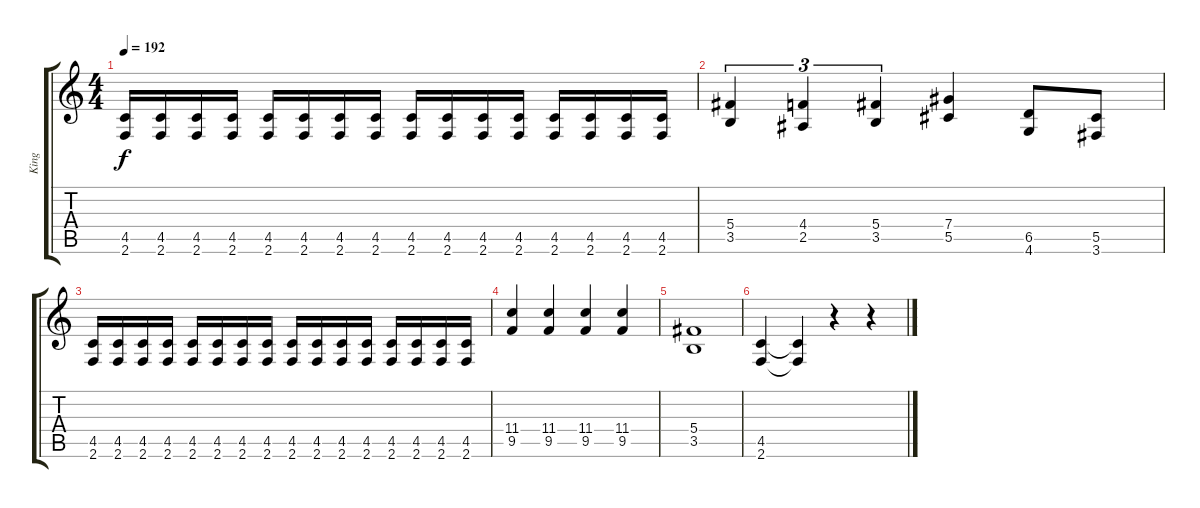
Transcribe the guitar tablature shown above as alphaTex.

\track ("King" "King") {instrument distortionguitar}
\staff {score tabs}
\tuning (Eb4 Bb3 Gb3 Db3 Ab2 Eb2) {hide}
\ts (4 4)
\tempo 192
\clef g2
\ks c
(4.5 2.6).16{dy f} (4.5 2.6).16 (4.5 2.6).16 (4.5 2.6).16 (4.5 2.6).16 (4.5 2.6).16 (4.5 2.6).16 (4.5 2.6).16 (4.5 2.6).16 (4.5 2.6).16 (4.5 2.6).16 (4.5 2.6).16 (4.5 2.6).16 (4.5 2.6).16 (4.5 2.6).16 (4.5 2.6).16 |
(5.4 3.5).4{tu (3 2)} (4.4 2.5).4{tu (3 2)} (5.4 3.5).4{tu (3 2)} (7.4 5.5).4 (6.5 4.6).8 (5.5 3.6).8 |
(4.5 2.6).16 (4.5 2.6).16 (4.5 2.6).16 (4.5 2.6).16 (4.5 2.6).16 (4.5 2.6).16 (4.5 2.6).16 (4.5 2.6).16 (4.5 2.6).16 (4.5 2.6).16 (4.5 2.6).16 (4.5 2.6).16 (4.5 2.6).16 (4.5 2.6).16 (4.5 2.6).16 (4.5 2.6).16 |
(11.4 9.5).4 (11.4 9.5).4 (11.4 9.5).4 (11.4 9.5).4 |
(5.4 3.5).1 |
(4.5 2.6).4 (4.5{t} 2.6{t}).4 r.4 r.4
